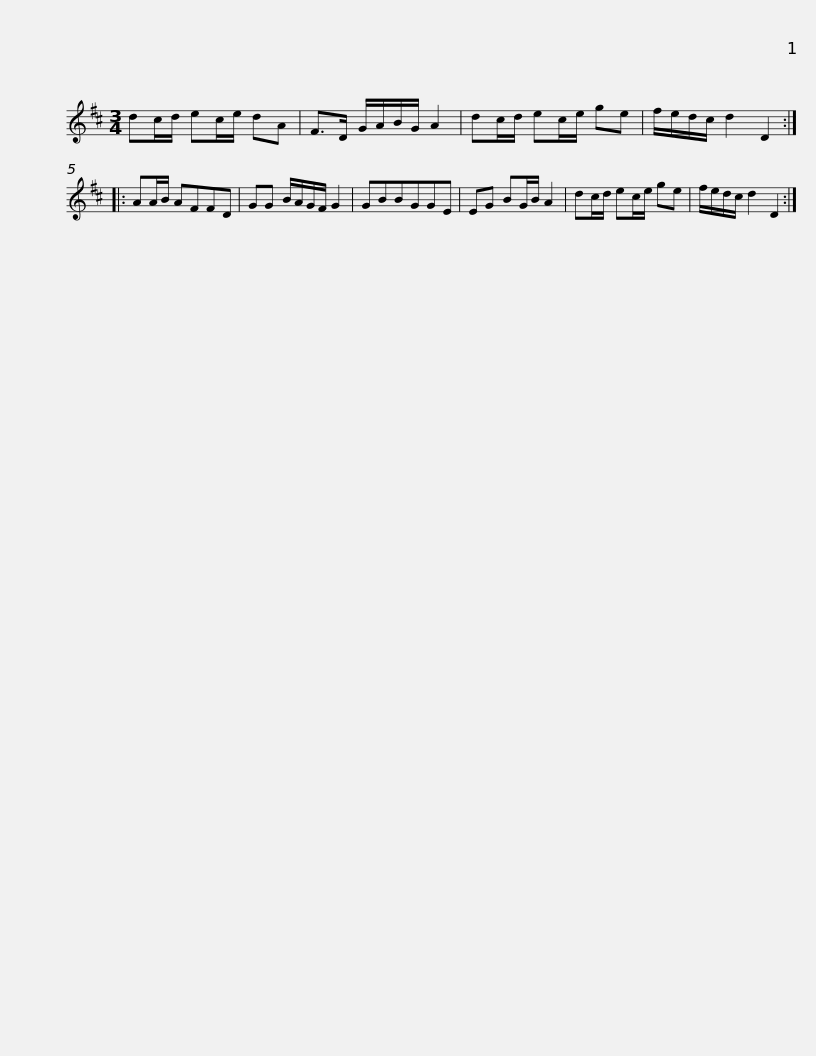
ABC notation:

X:1
L:1/8
M:3/4
I:linebreak $
K:D
V:1 treble
V:1
 dc/d/ ec/e/ dA | F>D G/A/B/G/ A2 | dc/d/ ec/e/ ge | f/e/d/c/ d2 D2 :: AA/B/ AFFD | %5
 GG B/A/G/F/ G2 |$ GBBGGE | EG BG/B/ A2 | dc/d/ ec/e/ ge | f/e/d/c/ d2 D2 :| %10
